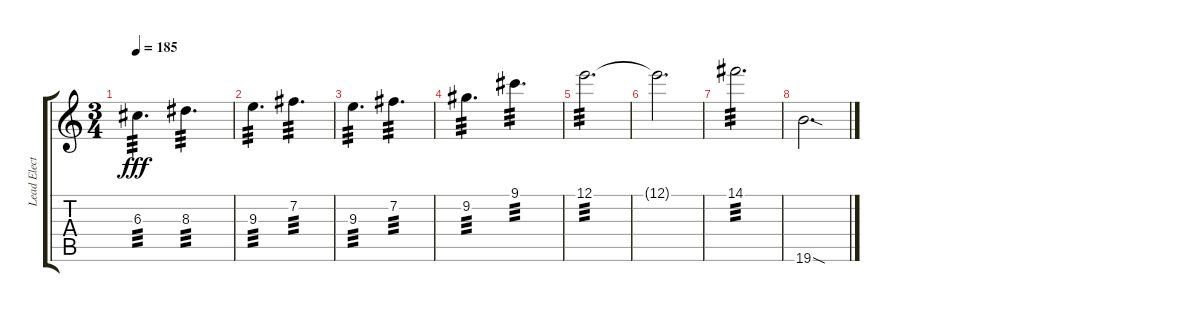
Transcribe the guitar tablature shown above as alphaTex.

\track ("Lead Electric" "Lead Elect") {instrument overdrivenguitar}
\staff {score tabs}
\tuning (E4 B3 G3 D3 A2 E2) {hide}
\ts (3 4)
\tempo 185
\clef g2
\ks c
6.3.4{d tp 3 dy fff} 8.3.4{d tp 3} |
9.3.4{d tp 3} 7.2.4{d tp 3} |
9.3.4{d tp 3} 7.2.4{d tp 3} |
9.2.4{d tp 3} 9.1.4{d tp 3} |
12.1.2{d tp 3} |
12.1{t}.2{d} |
14.1.2{d tp 3} |
19.6{sod}.2{d}
